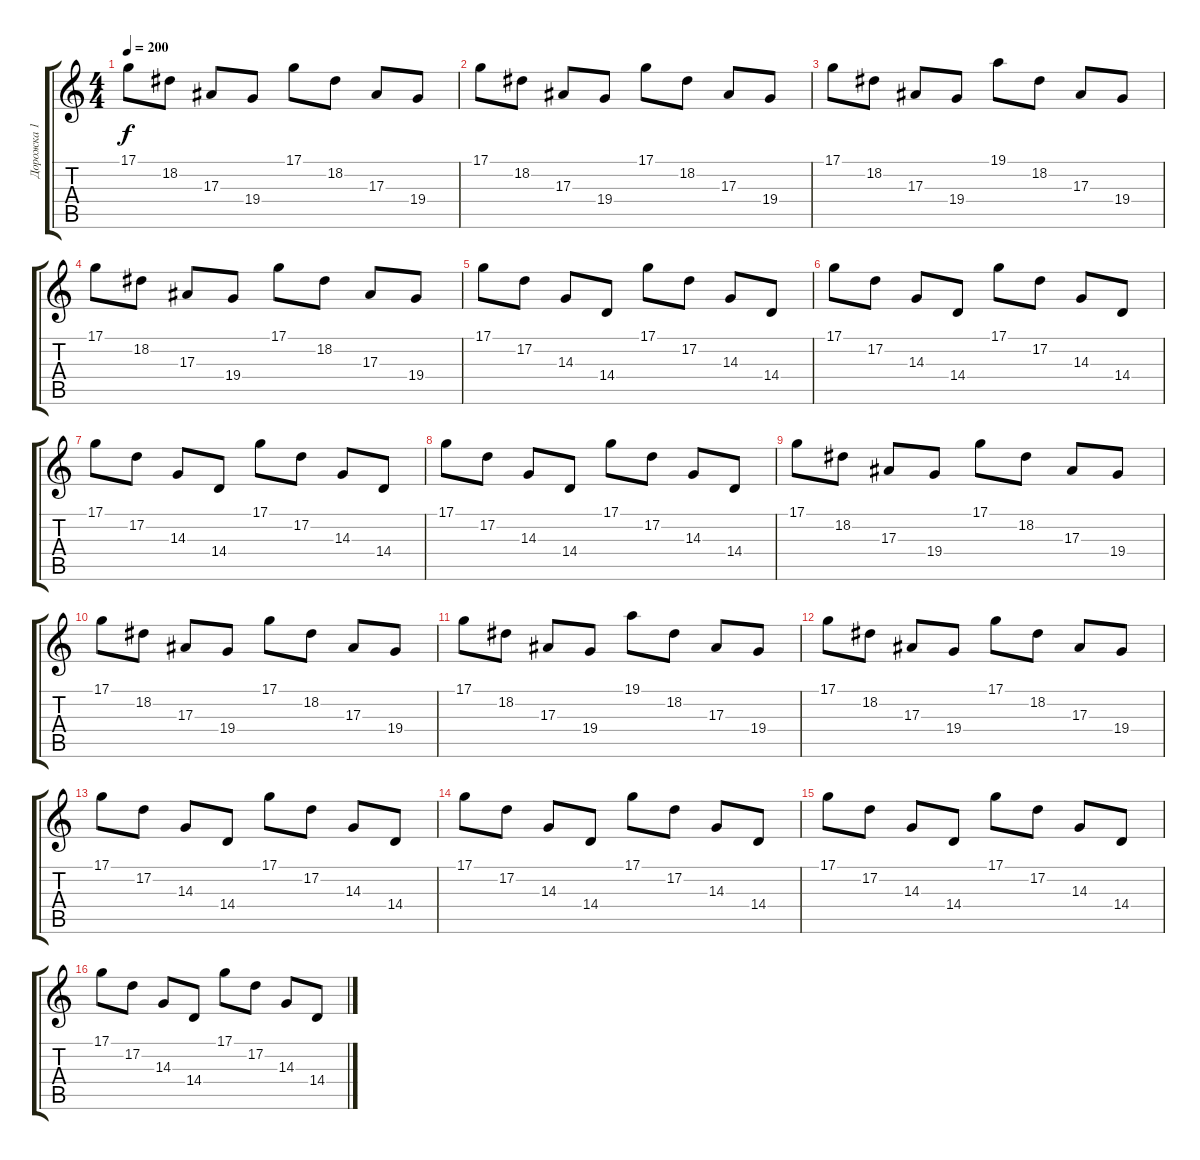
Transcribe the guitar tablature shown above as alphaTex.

\track ("Дорожка 1" "Дорожка 1") {instrument fx4atmosphere}
\staff {score tabs}
\tuning (D4 A3 F3 C3 G2 D2) {hide}
\ts (4 4)
\tempo 200
\clef g2
\ks c
17.1.8{dy f} 18.2.8 17.3.8 19.4.8 17.1.8 18.2.8 17.3.8 19.4.8 |
17.1.8 18.2.8 17.3.8 19.4.8 17.1.8 18.2.8 17.3.8 19.4.8 |
17.1.8 18.2.8 17.3.8 19.4.8 19.1.8 18.2.8 17.3.8 19.4.8 |
17.1.8 18.2.8 17.3.8 19.4.8 17.1.8 18.2.8 17.3.8 19.4.8 |
17.1.8 17.2.8 14.3.8 14.4.8 17.1.8 17.2.8 14.3.8 14.4.8 |
17.1.8 17.2.8 14.3.8 14.4.8 17.1.8 17.2.8 14.3.8 14.4.8 |
17.1.8 17.2.8 14.3.8 14.4.8 17.1.8 17.2.8 14.3.8 14.4.8 |
17.1.8 17.2.8 14.3.8 14.4.8 17.1.8 17.2.8 14.3.8 14.4.8 |
17.1.8 18.2.8 17.3.8 19.4.8 17.1.8 18.2.8 17.3.8 19.4.8 |
17.1.8 18.2.8 17.3.8 19.4.8 17.1.8 18.2.8 17.3.8 19.4.8 |
17.1.8 18.2.8 17.3.8 19.4.8 19.1.8 18.2.8 17.3.8 19.4.8 |
17.1.8 18.2.8 17.3.8 19.4.8 17.1.8 18.2.8 17.3.8 19.4.8 |
17.1.8 17.2.8 14.3.8 14.4.8 17.1.8 17.2.8 14.3.8 14.4.8 |
17.1.8 17.2.8 14.3.8 14.4.8 17.1.8 17.2.8 14.3.8 14.4.8 |
17.1.8 17.2.8 14.3.8 14.4.8 17.1.8 17.2.8 14.3.8 14.4.8 |
17.1.8 17.2.8 14.3.8 14.4.8 17.1.8 17.2.8 14.3.8 14.4.8
